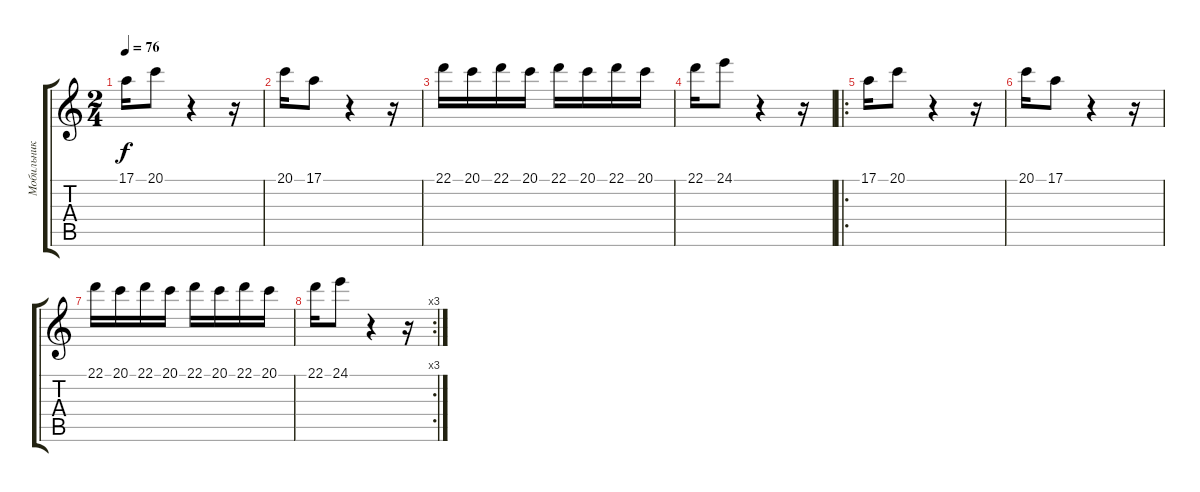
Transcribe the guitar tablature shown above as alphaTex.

\track ("Мобильник" "Мобильник") {instrument recorder}
\staff {score tabs}
\tuning (E4 B3 G3 D3 A2 E2) {hide}
\ts (2 4)
\tempo 76
\clef g2
\ks c
17.1.16{dy f} 20.1.8 r.4 r.16 |
20.1.16 17.1.8 r.4 r.16 |
22.1.16 20.1.16 22.1.16 20.1.16 22.1.16 20.1.16 22.1.16 20.1.16 |
22.1.16 24.1.8 r.4 r.16 |
\ro
17.1.16 20.1.8 r.4 r.16 |
20.1.16 17.1.8 r.4 r.16 |
22.1.16 20.1.16 22.1.16 20.1.16 22.1.16 20.1.16 22.1.16 20.1.16 |
\rc 3
22.1.16 24.1.8 r.4 r.16
